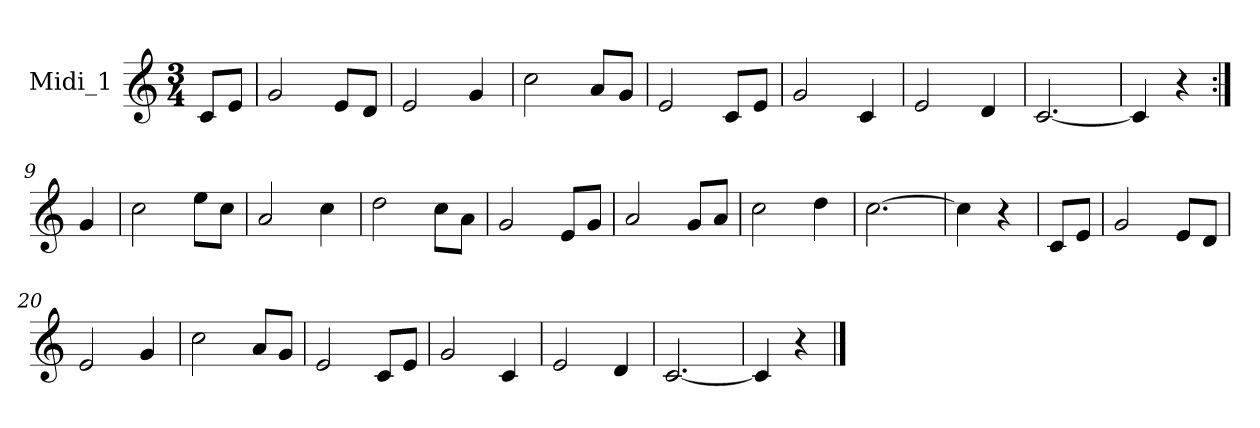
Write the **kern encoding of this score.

**kern
*part1
*staff1
*I"Midi_1
*clefG2
*k[]
*C:
*M3/4
=
8cL
8eJ
=1
2g
8eL
8dJ
=2
2e
4g
=3
2cc
8aL
8gJ
=4
2e
8cL
8eJ
=5
2g
4c
=6
2e
4d
=7
[2.c
=8
4c]
4r
!!LO:LB:g=z
=9:|!
4g
=10
2cc
8eeL
8ccJ
=11
2a
4cc
=12
2dd
8ccL
8aJ
=13
2g
8eL
8gJ
=14
2a
8gL
8aJ
=15
2cc
4dd
=16
[2.cc
=17
4cc]
4r
!!LO:LB:g=z
=18
8cL
8eJ
=19
2g
8eL
8dJ
=20
2e
4g
=21
2cc
8aL
8gJ
=22
2e
8cL
8eJ
=23
2g
4c
=24
2e
4d
=25
[2.c
=26
4c]
4r
==
*-
